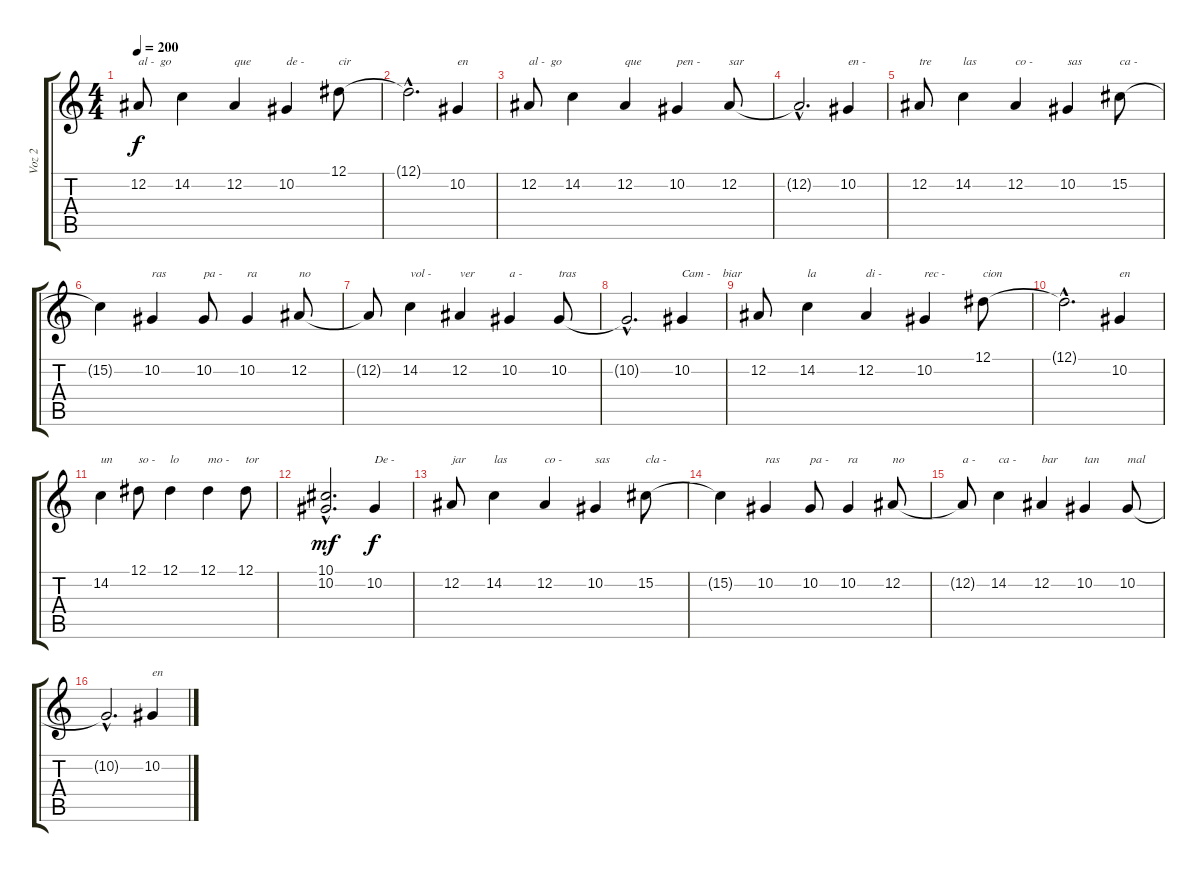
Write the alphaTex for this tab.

\track ("Voz 2" "Voz 2") {instrument oboe}
\staff {score tabs}
\tuning (Eb4 Bb3 Gb3 Db3 Ab2 Eb2) {hide}
\ts (4 4)
\tempo 200
\clef g2
\ks c
12.2.8{txt "al -  go" dy f} 14.2.4 12.2.4{txt "que"} 10.2.4{txt "de -"} 12.1.8{txt "cir"} |
12.1{hac t}.2{d} 10.2.4{txt "en"} |
12.2.8{txt "al -  go"} 14.2.4 12.2.4{txt "que"} 10.2.4{txt "pen -"} 12.2.8{txt "sar"} |
12.2{hac t}.2{d} 10.2.4{txt "en -"} |
12.2.8{txt "tre"} 14.2.4{txt "las"} 12.2.4{txt "co -"} 10.2.4{txt "sas"} 15.2.8{txt "ca -"} |
15.2{t}.4 10.2.4{txt "ras"} 10.2.8{txt "pa -"} 10.2.4{txt "ra"} 12.2.8{txt "no"} |
12.2{t}.8 14.2.4{txt "vol -"} 12.2.4{txt "ver"} 10.2.4{txt "a -"} 10.2.8{txt "tras"} |
10.2{hac t}.2{d} 10.2.4{txt "Cam -    biar"} |
12.2.8 14.2.4{txt "la"} 12.2.4{txt "di -"} 10.2.4{txt "rec -"} 12.1.8{txt "cion"} |
12.1{hac t}.2{d} 10.2.4{txt "en"} |
14.2.4{txt "un"} 12.1.8{txt "so -"} 12.1.4{txt "lo"} 12.1.4{txt "mo -"} 12.1.8{txt "tor"} |
(10.1{hac} 10.2{hac}).2{d dy mf} 10.2.4{txt "De -" dy f} |
12.2.8{txt "jar"} 14.2.4{txt "las"} 12.2.4{txt "co -"} 10.2.4{txt "sas"} 15.2.8{txt "cla -"} |
15.2{t}.4 10.2.4{txt "ras"} 10.2.8{txt "pa -"} 10.2.4{txt "ra"} 12.2.8{txt "no"} |
12.2{t}.8{txt "a -"} 14.2.4{txt "ca -"} 12.2.4{txt "bar"} 10.2.4{txt "tan"} 10.2.8{txt "mal"} |
10.2{hac t}.2{d} 10.2.4{txt "en"}
